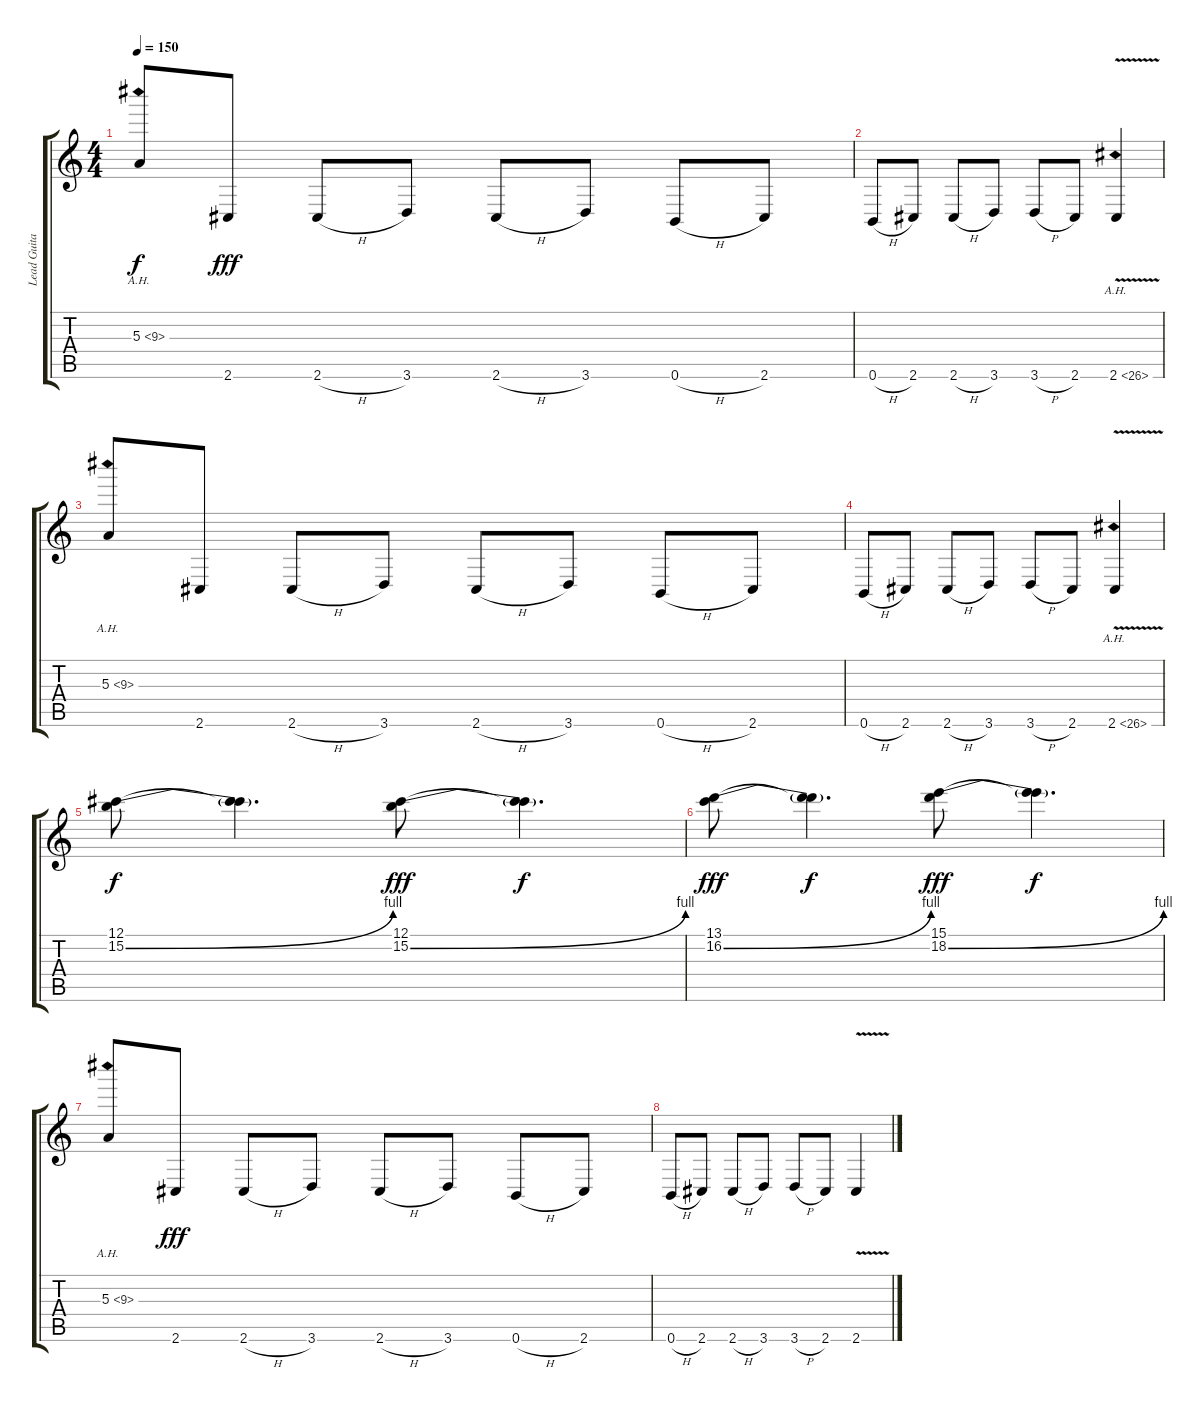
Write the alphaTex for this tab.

\track ("Lead Guitar" "Lead Guita") {instrument distortionguitar}
\staff {score tabs}
\tuning (Db4 Ab3 E3 B2 Gb2 B1) {hide}
\ts (4 4)
\tempo 150
\clef g2
\ks c
5.3{ah 4}.8{dy f} 2.6.8{dy fff} 2.6{h}.8 3.6.8 2.6{h}.8 3.6.8 0.6{h}.8 2.6.8 |
0.6{h}.8 2.6.8 2.6{h}.8 3.6.8 3.6{h}.8 2.6.8 2.6{ah 24 v}.4 |
5.3{ah 4}.8 2.6.8 2.6{h}.8 3.6.8 2.6{h}.8 3.6.8 0.6{h}.8 2.6.8 |
0.6{h}.8 2.6.8 2.6{h}.8 3.6.8 3.6{h}.8 2.6.8 2.6{ah 24 v}.4 |
(12.1 15.2{be (bend 0 0 60 4)}).8{dy f} (12.1{t} 15.2{t}).4{d} (12.1 15.2{be (bend 0 0 60 4)}).8{dy fff} (12.1{t} 15.2{t}).4{d dy f} |
(13.1 16.2{be (bend 0 0 60 4)}).8{dy fff} (13.1{t} 16.2{t}).4{d dy f} (15.1 18.2{be (bend 0 0 60 4)}).8{dy fff} (15.1{t} 18.2{t}).4{d dy f} |
5.3{ah 4}.8 2.6.8{dy fff} 2.6{h}.8 3.6.8 2.6{h}.8 3.6.8 0.6{h}.8 2.6.8 |
0.6{h}.8 2.6.8 2.6{h}.8 3.6.8 3.6{h}.8 2.6.8 2.6{v}.4
